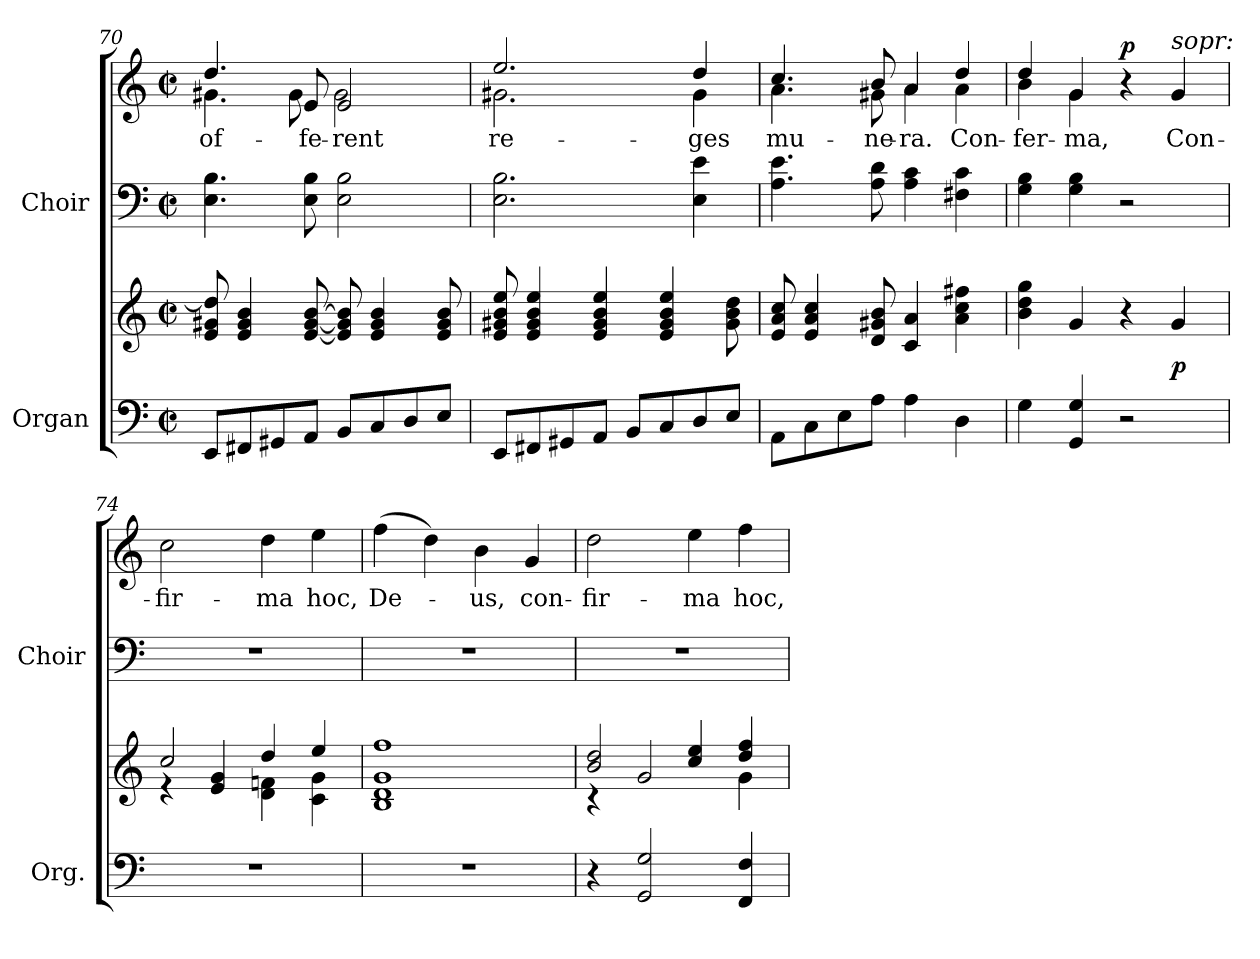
**kern	**kern	**dynam	**kern	**kern	**text	**dynam
*part2	*part2	*part2	*part1	*part1	*part1	*part1
*staff4	*staff3	*staff3/4	*staff2	*staff1	*staff1	*staff1/2
*I"Organ	*	*	*I"Choir	*	*	*
*I'Org.	*	*	*I'Choir	*	*	*
*clefF4	*clefG2	*	*clefF4	*clefG2	*	*
*k[]	*k[]	*	*k[]	*k[]	*	*
*C:	*C:	*	*C:	*C:	*	*
*M2/2	*M2/2	*	*M2/2	*M2/2	*	*
*met(c|)	*met(c|)	*	*met(c|)	*met(c|)	*	*
=70	=70	=70	=70	=70	=70	=70
!	!	!	!	!	!LO:LY:b:color=#000000	!
*	*	*	*	*^	*	*
8EEi/L	8ei/ 8g#Xi 8ddi]	.	4.Ei\ 4.Bi	4.ddi/	4.g#Xi\	of-	.
8FF#Xi/	4ei/ 4g#i 4bi	.	.	.	.	.	.
8GG#Xi/	.	.	.	.	.	.	.
!	!	!	!	!	!	!LO:LY:b:color=#000000	!
8AAi/J	[<8ei/ [<8g#i [>8bi	.	8Ei\ 8Bi	8ei/	8g#i\	-fe-	.
!	!	!	!	!	!	!LO:LY:b:color=#000000	!
8BBi/L	8ei/] 8g#i] 8bi]	.	2Ei\ 2Bi	2ei/	2g#i\	-rent	.
8Ci/	4ei/ 4g#i 4bi	.	.	.	.	.	.
8Di/	.	.	.	.	.	.	.
8Ei/J	8ei/ 8g#i 8bi	.	.	.	.	.	.
!!LO:LB:g=z	!!
=71	=71	=71	=71	=71	=71	=71	=71
!	!	!	!	!	!	!LO:LY:b:color=#000000	!
8EEi/L	8ei/ 8g#Xi 8bi 8eei	.	2.Ei\ 2.Bi	2.eei/	2.g#Xi\	re-	.
8FF#Xi/	4ei/ 4g#i 4bi 4eei	.	.	.	.	.	.
8GG#Xi/	.	.	.	.	.	.	.
8AAi/J	4ei/ 4g#i 4bi 4eei	.	.	.	.	.	.
8BBi/L	.	.	.	.	.	.	.
8Ci/	4ei/ 4g#i 4bi 4eei	.	.	.	.	.	.
!	!	!	!	!	!	!LO:LY:b:color=#000000	!
8Di/	.	.	4Ei\ 4ei	4ddi/	4g#i\	-ges	.
8Ei/J	8g#i\ 8bi 8ddi	.	.	.	.	.	.
=72	=72	=72	=72	=72	=72	=72	=72
!	!	!	!	!	!	!LO:LY:b:color=#000000	!
8AAi\L	8ei/ 8ai 8cci	.	4.Ai\ 4.ei	4.cci/	4.ai\	mu-	.
8Ci\	4ei/ 4ai 4cci	.	.	.	.	.	.
8Ei\	.	.	.	.	.	.	.
!	!	!	!	!	!	!LO:LY:b:color=#000000	!
8Ai\J	8di/ 8g#Xi 8bi	.	8Ai\ 8di	8bi/	8g#Xi\	-ne-	.
!	!	!	!	!	!	!LO:LY:b:color=#000000	!
4Ai\	4ci/ 4ai	.	4Ai\ 4ci	4ai/	4ai\	-ra.	.
!	!	!	!	!	!	!LO:LY:b:color=#000000	!
4Di\	4ai\ 4cci 4ff#Xi	.	4F#Xi\ 4ci	4ddi/	4ai\	Con-	.
=73	=73	=73	=73	=73	=73	=73	=73
!	!	!	!	!	!	!LO:LY:b:color=#000000	!
4Gi\	4bi\ 4ddi 4ggi	.	4Gi\ 4Bi	4ddi/	4bi\	-fer-	.
!	!	!	!	!	!	!LO:LY:b:color=#000000	!
4GGi/ 4Gi	4gi/	.	4Gi\ 4Bi	4gi/	4gi\	-ma,	.
2r	4r	.	2r	4r	2ryy	.	p
!	!	!	!	!LO:TX:a:i:t=sopr&colon;	!	!	!
!	!	!	!	!	!	!LO:LY:b:color=#000000	!
.	4gi/	p	.	4gi/	.	Con-	.
*	*	*	*	*v	*v	*	*
=74	=74	=74	=74	=74	=74	=74
*	*^	*	*	*	*	*
!	!	!	!	!	!	!LO:LY:b:color=#000000	!
1r	2cci/	4r	.	1r	2cci\	-fir-	.
.	.	4ei/ 4gi	.	.	.	.	.
!	!	!	!	!	!	!LO:LY:b:color=#000000	!
.	4ddi/	4di\ 4fni	.	.	4ddi\	-ma	.
!	!	!	!	!	!	!LO:LY:b:color=#000000	!
.	4eei/	4ci\ 4gi	.	.	4eei\	hoc,	.
=75	=75	=75	=75	=75	=75	=75	=75
!	!	!	!	!	!	!LO:LY:b:color=#000000	!
1r	1ffi	1Bi 1di 1gi	.	1r	(4ffi\	De-	.
.	.	.	.	.	4ddi\)	.	.
!	!	!	!	!	!	!LO:LY:b:color=#000000	!
.	.	.	.	.	4bi\	-us,	.
!	!	!	!	!	!	!LO:LY:b:color=#000000	!
.	.	.	.	.	4gi/	con-	.
=76	=76	=76	=76	=76	=76	=76	=76
!	!	!	!	!	!	!LO:LY:b:color=#000000	!
4r	2bi/ 2ddi	4r	.	1r	2ddi\	-fir-	.
2GGi/ 2Gi	.	2gi/	.	.	.	.	.
!	!	!	!	!	!	!LO:LY:b:color=#000000	!
.	4cci/ 4eei	.	.	.	4eei\	-ma	.
!	!	!	!	!	!	!LO:LY:b:color=#000000	!
4FFi/ 4Fi	4ddi/ 4ffi	4gi\	.	.	4ffi\	hoc,	.
*	*v	*v	*	*	*	*	*
=	=	=	=	=	=	=
*-	*-	*-	*-	*-	*-	*-
